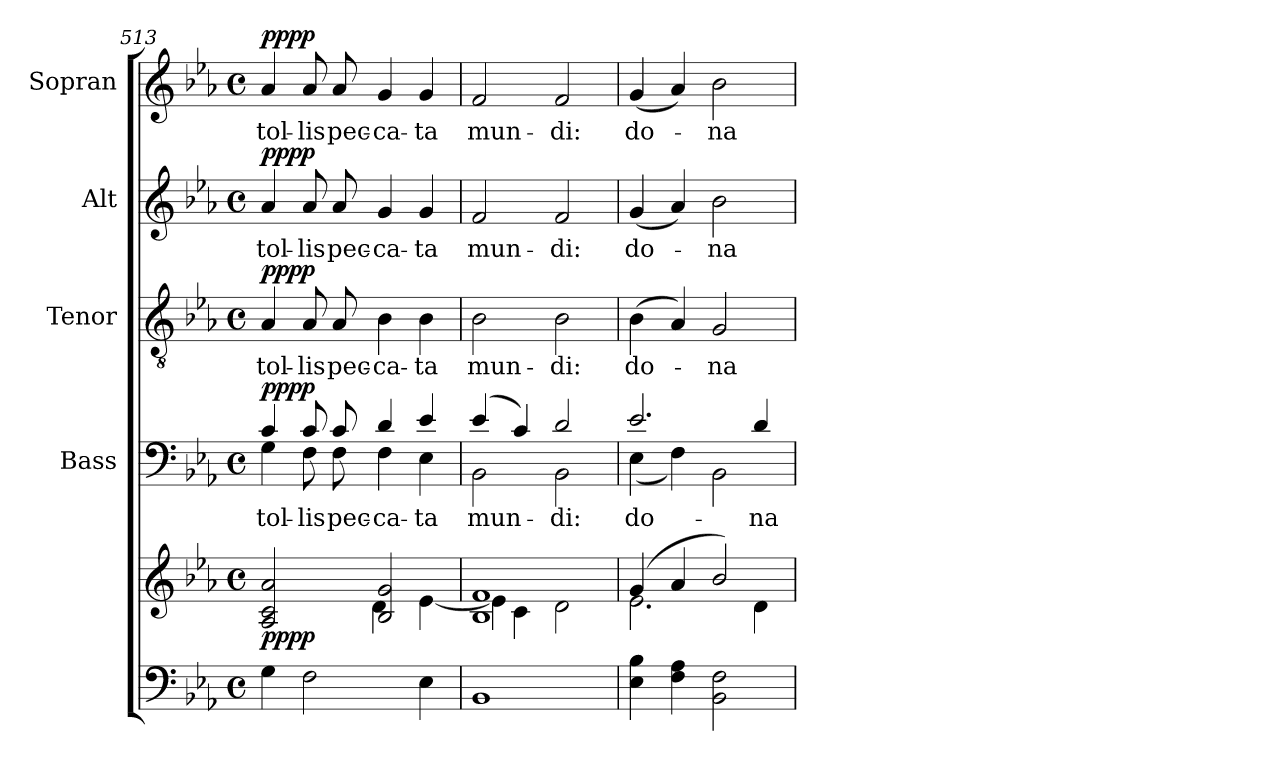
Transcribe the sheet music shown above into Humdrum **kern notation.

**kern	**kern	**dynam	**kern	**text	**dynam	**kern	**text	**dynam	**kern	**text	**dynam	**kern	**text	**dynam
*part5	*part5	*part5	*part4	*part4	*part4	*part3	*part3	*part3	*part2	*part2	*part2	*part1	*part1	*part1
*staff6	*staff5	*staff5/6	*staff4	*staff4	*staff4	*staff3	*staff3	*staff3	*staff2	*staff2	*staff2	*staff1	*staff1	*staff1
*	*	*	*I"Bass	*	*	*I"Tenor	*	*	*I"Alt	*	*	*I"Sopran	*	*
*	*	*	*I'B.	*	*	*I'T.	*	*	*I'A.	*	*	*I'S.	*	*
*clefF4	*clefG2	*	*clefF4	*	*	*clefGv2	*	*	*clefG2	*	*	*clefG2	*	*
*k[b-e-a-]	*k[b-e-a-]	*	*k[b-e-a-]	*	*	*k[b-e-a-]	*	*	*k[b-e-a-]	*	*	*k[b-e-a-]	*	*
*E-:	*E-:	*	*E-:	*	*	*E-:	*	*	*E-:	*	*	*E-:	*	*
*M4/4	*M4/4	*	*M4/4	*	*	*M4/4	*	*	*M4/4	*	*	*M4/4	*	*
*met(c)	*met(c)	*	*met(c)	*	*	*met(c)	*	*	*met(c)	*	*	*met(c)	*	*
=513	=513	=513	=513	=513	=513	=513	=513	=513	=513	=513	=513	=513	=513	=513
*	*^	*	*	*	*	*	*	*	*	*	*	*	*	*
!	!	!	!LO:DY:b	!	!LO:LY:b	!LO:DY:a	!	!LO:LY:b	!LO:DY:a	!	!LO:LY:b	!LO:DY:a	!	!LO:LY:b	!LO:DY:a
*	*	*	*	*^	*	*	*	*	*	*	*	*	*	*	*
4G\	2A-/ 2c/ 2a-/	2ryy	pppp	4c/	4G\	tol-	pppp	4A-/	tol-	pppp	4a-/	tol-	pppp	4a-/	tol-	pppp
!	!	!	!	!	!	!LO:LY:b	!	!	!LO:LY:b	!	!	!LO:LY:b	!	!	!LO:LY:b	!
2F\	.	.	.	8c/	8F\	-lis	.	8A-/	-lis	.	8a-/	-lis	.	8a-/	-lis	.
!	!	!	!	!	!	!LO:LY:b	!	!	!LO:LY:b	!	!	!LO:LY:b	!	!	!LO:LY:b	!
.	.	.	.	8c/	8F\	pec-	.	8A-/	pec-	.	8a-/	pec-	.	8a-/	pec-	.
!	!	!	!	!	!	!LO:LY:b	!	!	!LO:LY:b	!	!	!LO:LY:b	!	!	!LO:LY:b	!
.	2B-/ 2g/	4d\	.	4d/	4F\	-ca-	.	4B-\	-ca-	.	4g/	-ca-	.	4g/	-ca-	.
!	!	!	!	!	!	!LO:LY:b	!	!	!LO:LY:b	!	!	!LO:LY:b	!	!	!LO:LY:b	!
4E-\	.	[<4e-\	.	4e-/	4E-\	-ta	.	4B-\	-ta	.	4g/	-ta	.	4g/	-ta	.
=514	=514	=514	=514	=514	=514	=514	=514	=514	=514	=514	=514	=514	=514	=514	=514	=514
!	!	!	!	!	!	!LO:LY:b	!	!	!LO:LY:b	!	!	!LO:LY:b	!	!	!LO:LY:b	!
1BB-	1B- 1f	4e-\]	.	(4e-/	2BB-\	mun-	.	2B-\	mun-	.	2f/	mun-	.	2f/	mun-	.
.	.	4c\	.	4c/)	.	.	.	.	.	.	.	.	.	.	.	.
!	!	!	!	!	!	!LO:LY:b	!	!	!LO:LY:b	!	!	!LO:LY:b	!	!	!LO:LY:b	!
.	.	2d\	.	2d/	2BB-\	-di:	.	2B-\	-di:	.	2f/	-di:	.	2f/	-di:	.
=515	=515	=515	=515	=515	=515	=515	=515	=515	=515	=515	=515	=515	=515	=515	=515	=515
!	!	!	!	!	!	!LO:LY:b	!	!	!LO:LY:b	!	!	!LO:LY:b	!	!	!LO:LY:b	!
4E-\ 4B-\	(4g/	2.e-\	.	2.e-/	(<4E-\	do-	.	(>4B-\	do-	.	(<4g/	do-	.	(<4g/	do-	.
4F\ 4A-\	4a-/	.	.	.	4F\)	.	.	4A-/)	.	.	4a-/)	.	.	4a-/)	.	.
!	!	!	!	!	!	!	!	!	!LO:LY:b	!	!	!LO:LY:b	!	!	!LO:LY:b	!
2BB-\ 2F\	2b-/)	.	.	.	2BB-\	.	.	2G/	-na	.	2b-\	-na	.	2b-\	-na	.
!	!	!	!	!	!	!LO:LY:b	!	!	!	!	!	!	!	!	!	!
.	.	4d\	.	4d/	.	-na	.	.	.	.	.	.	.	.	.	.
*	*v	*v	*	*	*	*	*	*	*	*	*	*	*	*	*	*
*	*	*	*v	*v	*	*	*	*	*	*	*	*	*	*	*
=	=	=	=	=	=	=	=	=	=	=	=	=	=	=
*-	*-	*-	*-	*-	*-	*-	*-	*-	*-	*-	*-	*-	*-	*-
